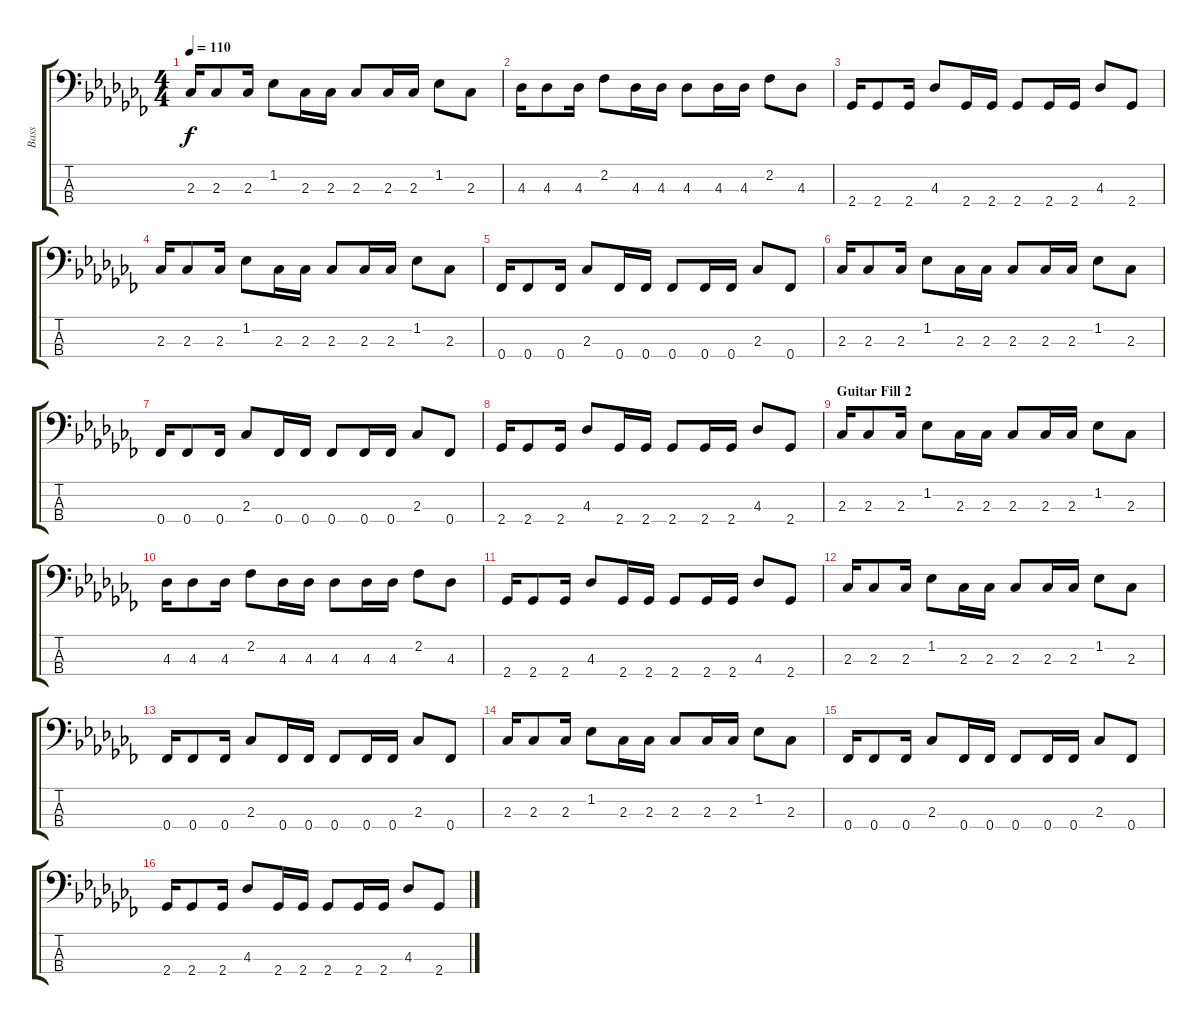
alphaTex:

\track ("Bass" "Bass") {instrument electricbasspick}
\staff {score tabs}
\tuning (G2 D2 A1 E1) {hide}
\ts (4 4)
\tempo 110
\clef f4
\ks abminor
2.3.16{dy f} 2.3.8 2.3.16 1.2.8 2.3.16 2.3.16 2.3.8 2.3.16 2.3.16 1.2.8 2.3.8 |
4.3.16 4.3.8 4.3.16 2.2.8 4.3.16 4.3.16 4.3.8 4.3.16 4.3.16 2.2.8 4.3.8 |
2.4.16 2.4.8 2.4.16 4.3.8 2.4.16 2.4.16 2.4.8 2.4.16 2.4.16 4.3.8 2.4.8 |
2.3.16 2.3.8 2.3.16 1.2.8 2.3.16 2.3.16 2.3.8 2.3.16 2.3.16 1.2.8 2.3.8 |
0.4.16 0.4.8 0.4.16 2.3.8 0.4.16 0.4.16 0.4.8 0.4.16 0.4.16 2.3.8 0.4.8 |
2.3.16 2.3.8 2.3.16 1.2.8 2.3.16 2.3.16 2.3.8 2.3.16 2.3.16 1.2.8 2.3.8 |
0.4.16 0.4.8 0.4.16 2.3.8 0.4.16 0.4.16 0.4.8 0.4.16 0.4.16 2.3.8 0.4.8 |
2.4.16 2.4.8 2.4.16 4.3.8 2.4.16 2.4.16 2.4.8 2.4.16 2.4.16 4.3.8 2.4.8 |
\section ("" "Guitar Fill 2")
2.3.16 2.3.8 2.3.16 1.2.8 2.3.16 2.3.16 2.3.8 2.3.16 2.3.16 1.2.8 2.3.8 |
4.3.16 4.3.8 4.3.16 2.2.8 4.3.16 4.3.16 4.3.8 4.3.16 4.3.16 2.2.8 4.3.8 |
2.4.16 2.4.8 2.4.16 4.3.8 2.4.16 2.4.16 2.4.8 2.4.16 2.4.16 4.3.8 2.4.8 |
2.3.16 2.3.8 2.3.16 1.2.8 2.3.16 2.3.16 2.3.8 2.3.16 2.3.16 1.2.8 2.3.8 |
0.4.16 0.4.8 0.4.16 2.3.8 0.4.16 0.4.16 0.4.8 0.4.16 0.4.16 2.3.8 0.4.8 |
2.3.16 2.3.8 2.3.16 1.2.8 2.3.16 2.3.16 2.3.8 2.3.16 2.3.16 1.2.8 2.3.8 |
0.4.16 0.4.8 0.4.16 2.3.8 0.4.16 0.4.16 0.4.8 0.4.16 0.4.16 2.3.8 0.4.8 |
2.4.16 2.4.8 2.4.16 4.3.8 2.4.16 2.4.16 2.4.8 2.4.16 2.4.16 4.3.8 2.4.8
